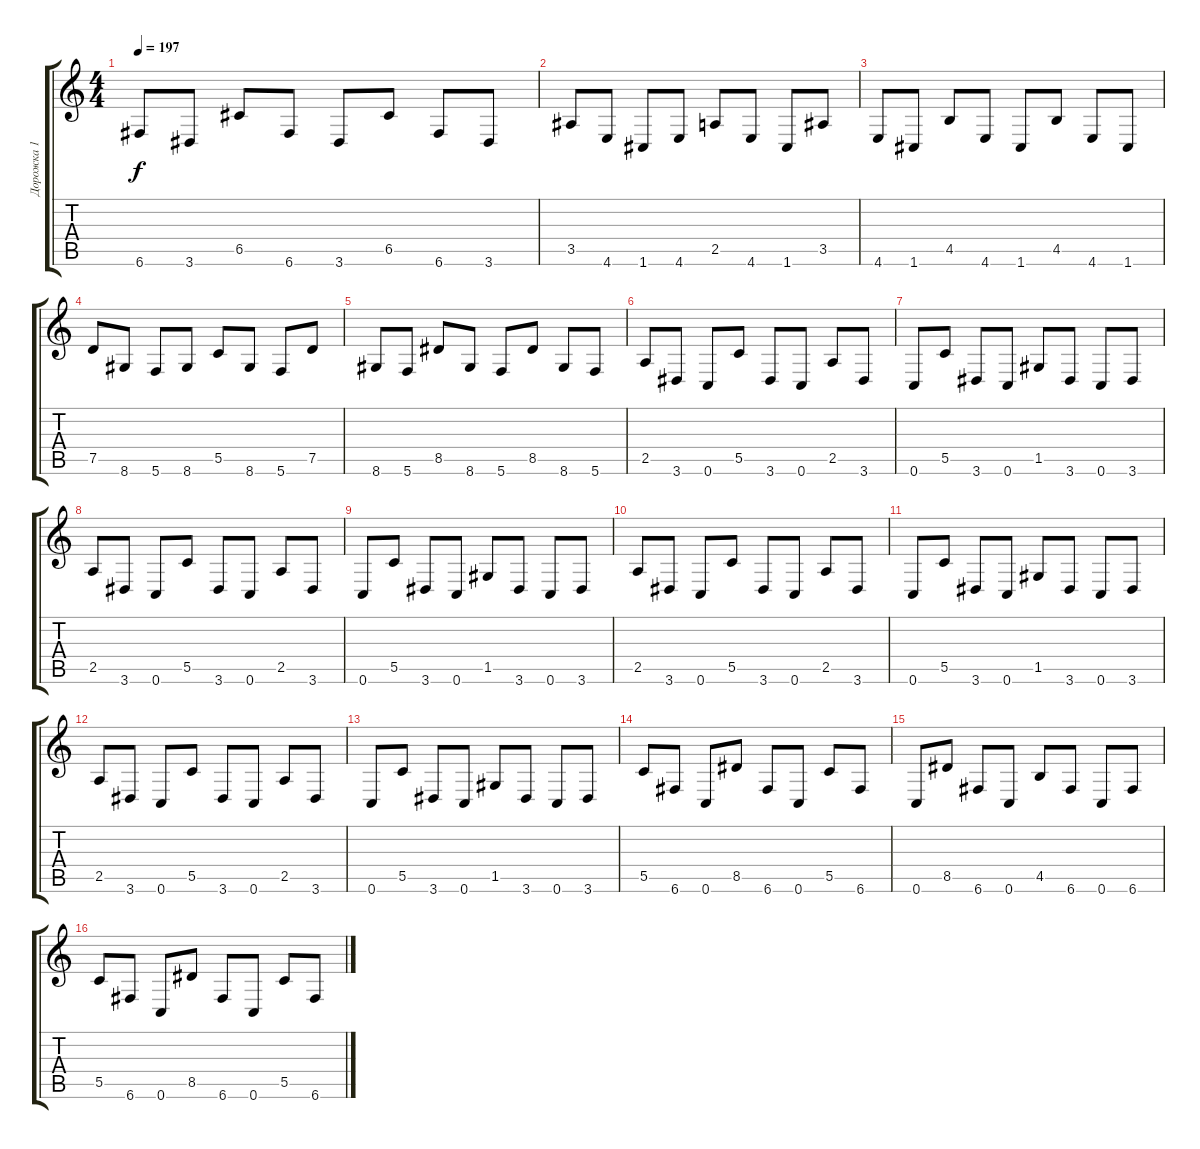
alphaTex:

\track ("Дорожка 1" "Дорожка 1") {instrument distortionguitar}
\staff {score tabs}
\tuning (D4 A3 F3 C3 G2 C2) {hide}
\ts (4 4)
\tempo 197
\clef g2
\ks c
6.6.8{dy f} 3.6.8 6.5.8 6.6.8 3.6.8 6.5.8 6.6.8 3.6.8 |
3.5.8 4.6.8 1.6.8 4.6.8 2.5.8 4.6.8 1.6.8 3.5.8 |
4.6.8 1.6.8 4.5.8 4.6.8 1.6.8 4.5.8 4.6.8 1.6.8 |
7.5.8 8.6.8 5.6.8 8.6.8 5.5.8 8.6.8 5.6.8 7.5.8 |
8.6.8 5.6.8 8.5.8 8.6.8 5.6.8 8.5.8 8.6.8 5.6.8 |
2.5.8 3.6.8 0.6.8 5.5.8 3.6.8 0.6.8 2.5.8 3.6.8 |
0.6.8 5.5.8 3.6.8 0.6.8 1.5.8 3.6.8 0.6.8 3.6.8 |
2.5.8 3.6.8 0.6.8 5.5.8 3.6.8 0.6.8 2.5.8 3.6.8 |
0.6.8 5.5.8 3.6.8 0.6.8 1.5.8 3.6.8 0.6.8 3.6.8 |
2.5.8 3.6.8 0.6.8 5.5.8 3.6.8 0.6.8 2.5.8 3.6.8 |
0.6.8 5.5.8 3.6.8 0.6.8 1.5.8 3.6.8 0.6.8 3.6.8 |
2.5.8 3.6.8 0.6.8 5.5.8 3.6.8 0.6.8 2.5.8 3.6.8 |
0.6.8 5.5.8 3.6.8 0.6.8 1.5.8 3.6.8 0.6.8 3.6.8 |
5.5.8 6.6.8 0.6.8 8.5.8 6.6.8 0.6.8 5.5.8 6.6.8 |
0.6.8 8.5.8 6.6.8 0.6.8 4.5.8 6.6.8 0.6.8 6.6.8 |
5.5.8 6.6.8 0.6.8 8.5.8 6.6.8 0.6.8 5.5.8 6.6.8
